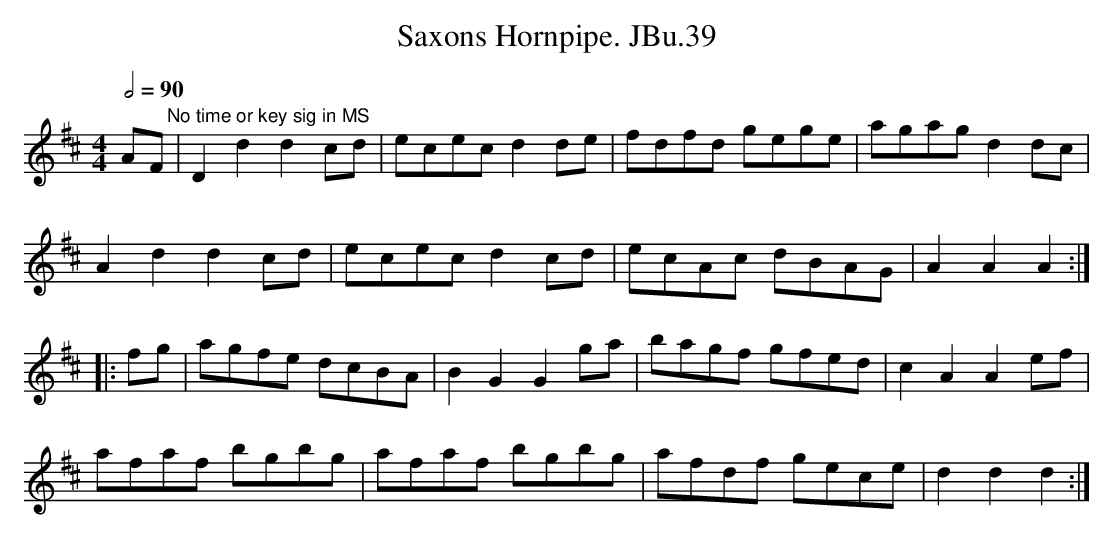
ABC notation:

X:1
T:Saxons Hornpipe. JBu.39
M:4/4
L:1/8
Q:1/2=90
K:D
AF"No time or key sig in MS"|D2d2d2cd|ecec d2de|fdfd gege|agag d2dc|
A2d2d2cd|ececd2cd|ecAc dBAG|A2A2A2:|
|:fg|agfe dcBA|B2G2G2ga|bagf gfed|c2A2A2ef|
afaf bgbg|afaf bgbg|afdf gece|d2d2d2:|
